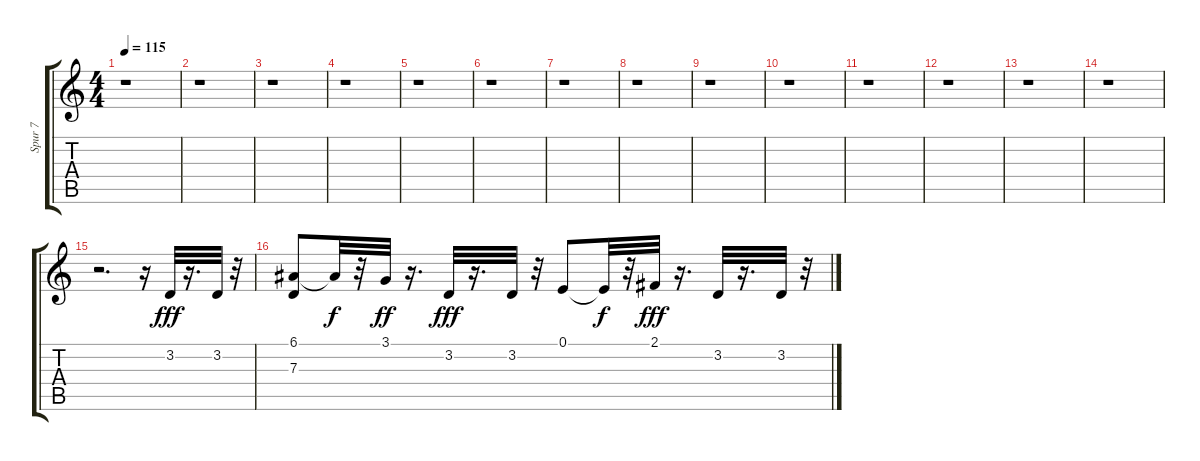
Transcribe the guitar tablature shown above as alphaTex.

\track ("Spur 7" "Spur 7") {instrument trombone}
\staff {score tabs}
\tuning (E4 B3 G3 D3 A2 E2) {hide}
\ts (4 4)
\tempo 115
\clef g2
\ks c
r.1{dy fff instrument trombone} |
r.1 |
r.1 |
r.1 |
r.1 |
r.1 |
r.1 |
r.1 |
r.1 |
r.1 |
r.1 |
r.1 |
r.1 |
r.1 |
r.2{d} r.16 3.2.32 r.16{d} 3.2.32 r.32 |
(6.1 7.3).8 6.1{t}.32{dy f} r.32 3.1.32{dy ff} r.16{d} 3.2.32{dy fff} r.16{d} 3.2.32 r.32 0.1.8 0.1{t}.32{dy f} r.32 2.1.32{dy fff} r.16{d} 3.2.32 r.16{d} 3.2.32 r.32
